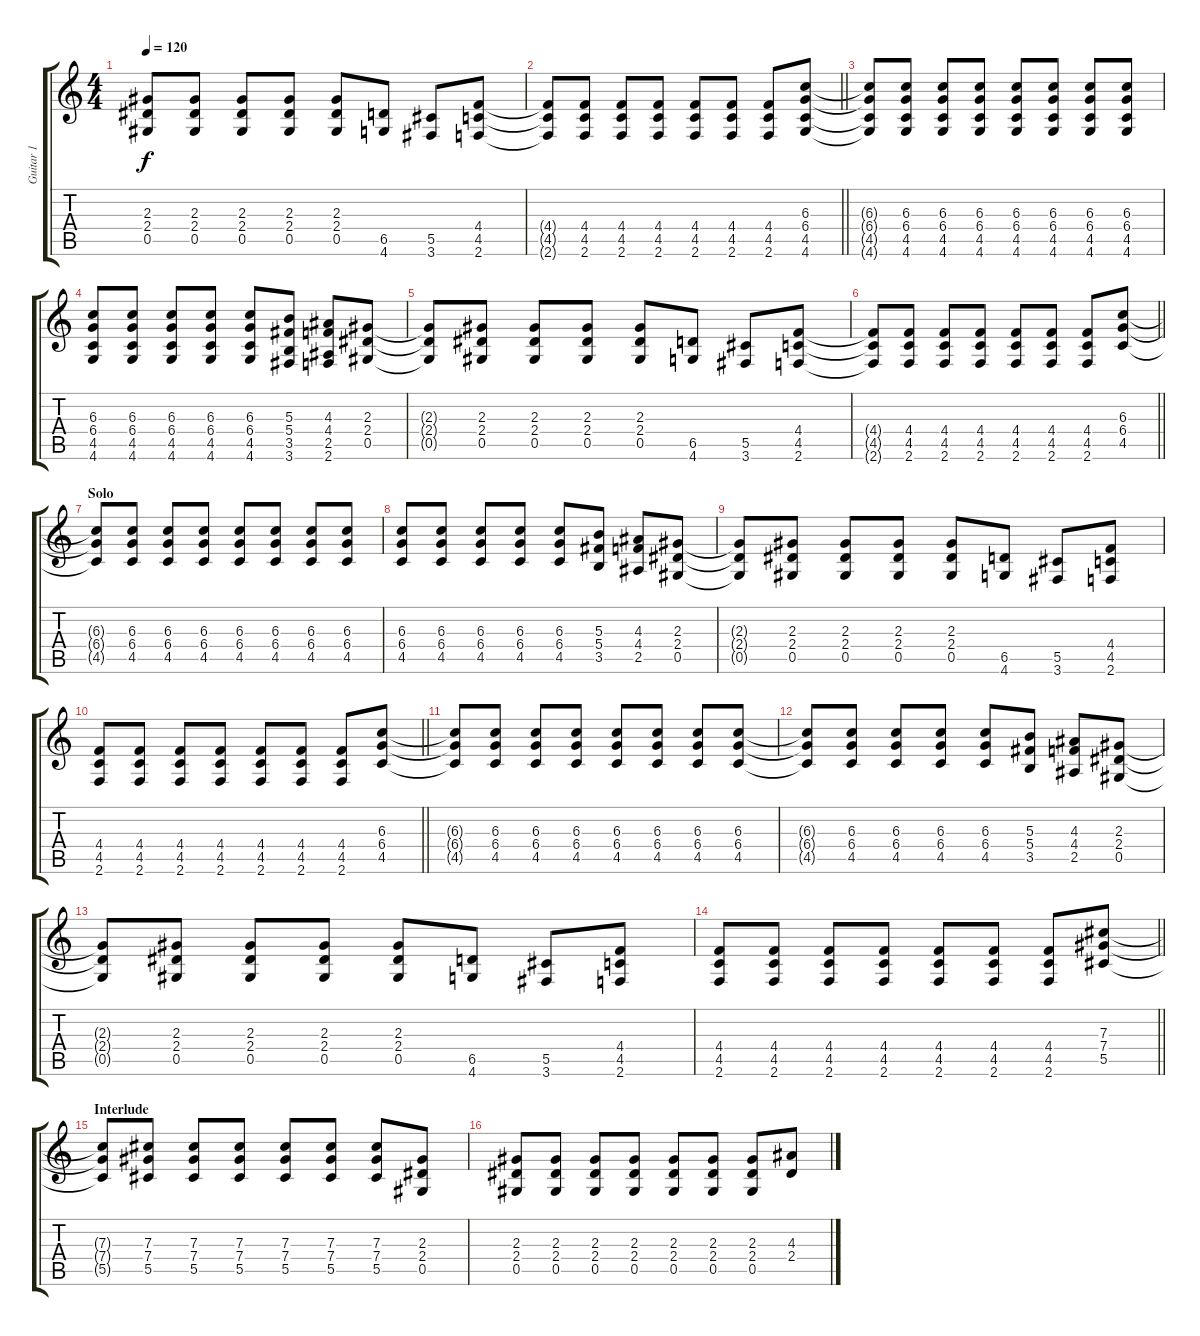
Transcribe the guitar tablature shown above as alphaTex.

\track ("Guitar 1" "Guitar 1") {instrument overdrivenguitar}
\staff {score tabs}
\tuning (Eb4 Bb3 Gb3 Db3 Ab2 Eb2) {hide}
\ts (4 4)
\tempo 120
\clef g2
\ks c
(2.3{t} 2.4{t} 0.5{t}).8{dy f} (2.3 2.4 0.5).8 (2.3 2.4 0.5).8 (2.3 2.4 0.5).8 (2.3 2.4 0.5).8 (6.5 4.6).8 (5.5 3.6).8 (4.4 4.5 2.6).8 |
\barLineRight lightlight
(4.4{t} 4.5{t} 2.6{t}).8 (4.4 4.5 2.6).8 (4.4 4.5 2.6).8 (4.4 4.5 2.6).8 (4.4 4.5 2.6).8 (4.4 4.5 2.6).8 (4.4 4.5 2.6).8 (6.3 6.4 4.5 4.6).8 |
(6.3{t} 6.4{t} 4.5{t} 4.6{t}).8 (6.3 6.4 4.5 4.6).8 (6.3 6.4 4.5 4.6).8 (6.3 6.4 4.5 4.6).8 (6.3 6.4 4.5 4.6).8 (6.3 6.4 4.5 4.6).8 (6.3 6.4 4.5 4.6).8 (6.3 6.4 4.5 4.6).8 |
(6.3 6.4 4.5 4.6).8 (6.3 6.4 4.5 4.6).8 (6.3 6.4 4.5 4.6).8 (6.3 6.4 4.5 4.6).8 (6.3 6.4 4.5 4.6).8 (5.3 5.4 3.5 3.6).8 (4.3 4.4 2.5 2.6).8 (2.3 2.4 0.5).8 |
(2.3{t} 2.4{t} 0.5{t}).8 (2.3 2.4 0.5).8 (2.3 2.4 0.5).8 (2.3 2.4 0.5).8 (2.3 2.4 0.5).8 (6.5 4.6).8 (5.5 3.6).8 (4.4 4.5 2.6).8 |
\barLineRight lightlight
(4.4{t} 4.5{t} 2.6{t}).8 (4.4 4.5 2.6).8 (4.4 4.5 2.6).8 (4.4 4.5 2.6).8 (4.4 4.5 2.6).8 (4.4 4.5 2.6).8 (4.4 4.5 2.6).8 (6.3 6.4 4.5).8 |
\section ("" "Solo")
(6.3{t} 6.4{t} 4.5{t}).8 (6.3 6.4 4.5).8 (6.3 6.4 4.5).8 (6.3 6.4 4.5).8 (6.3 6.4 4.5).8 (6.3 6.4 4.5).8 (6.3 6.4 4.5).8 (6.3 6.4 4.5).8 |
(6.3 6.4 4.5).8 (6.3 6.4 4.5).8 (6.3 6.4 4.5).8 (6.3 6.4 4.5).8 (6.3 6.4 4.5).8 (5.3 5.4 3.5).8 (4.3 4.4 2.5).8 (2.3 2.4 0.5).8 |
(2.3{t} 2.4{t} 0.5{t}).8 (2.3 2.4 0.5).8 (2.3 2.4 0.5).8 (2.3 2.4 0.5).8 (2.3 2.4 0.5).8 (6.5 4.6).8 (5.5 3.6).8 (4.4 4.5 2.6).8 |
\barLineRight lightlight
(4.4 4.5 2.6).8 (4.4 4.5 2.6).8 (4.4 4.5 2.6).8 (4.4 4.5 2.6).8 (4.4 4.5 2.6).8 (4.4 4.5 2.6).8 (4.4 4.5 2.6).8 (6.3 6.4 4.5).8 |
(6.3{t} 6.4{t} 4.5{t}).8 (6.3 6.4 4.5).8 (6.3 6.4 4.5).8 (6.3 6.4 4.5).8 (6.3 6.4 4.5).8 (6.3 6.4 4.5).8 (6.3 6.4 4.5).8 (6.3 6.4 4.5).8 |
(6.3{t} 6.4{t} 4.5{t}).8 (6.3 6.4 4.5).8 (6.3 6.4 4.5).8 (6.3 6.4 4.5).8 (6.3 6.4 4.5).8 (5.3 5.4 3.5).8 (4.3 4.4 2.5).8 (2.3 2.4 0.5).8 |
(2.3{t} 2.4{t} 0.5{t}).8 (2.3 2.4 0.5).8 (2.3 2.4 0.5).8 (2.3 2.4 0.5).8 (2.3 2.4 0.5).8 (6.5 4.6).8 (5.5 3.6).8 (4.4 4.5 2.6).8 |
\barLineRight lightlight
(4.4 4.5 2.6).8 (4.4 4.5 2.6).8 (4.4 4.5 2.6).8 (4.4 4.5 2.6).8 (4.4 4.5 2.6).8 (4.4 4.5 2.6).8 (4.4 4.5 2.6).8 (7.3 7.4 5.5).8 |
\section ("" "Interlude")
(7.3{t} 7.4{t} 5.5{t}).8 (7.3 7.4 5.5).8 (7.3 7.4 5.5).8 (7.3 7.4 5.5).8 (7.3 7.4 5.5).8 (7.3 7.4 5.5).8 (7.3 7.4 5.5).8 (2.3 2.4 0.5).8 |
(2.3 2.4 0.5).8 (2.3 2.4 0.5).8 (2.3 2.4 0.5).8 (2.3 2.4 0.5).8 (2.3 2.4 0.5).8 (2.3 2.4 0.5).8 (2.3 2.4 0.5).8 (4.3 2.4).8
